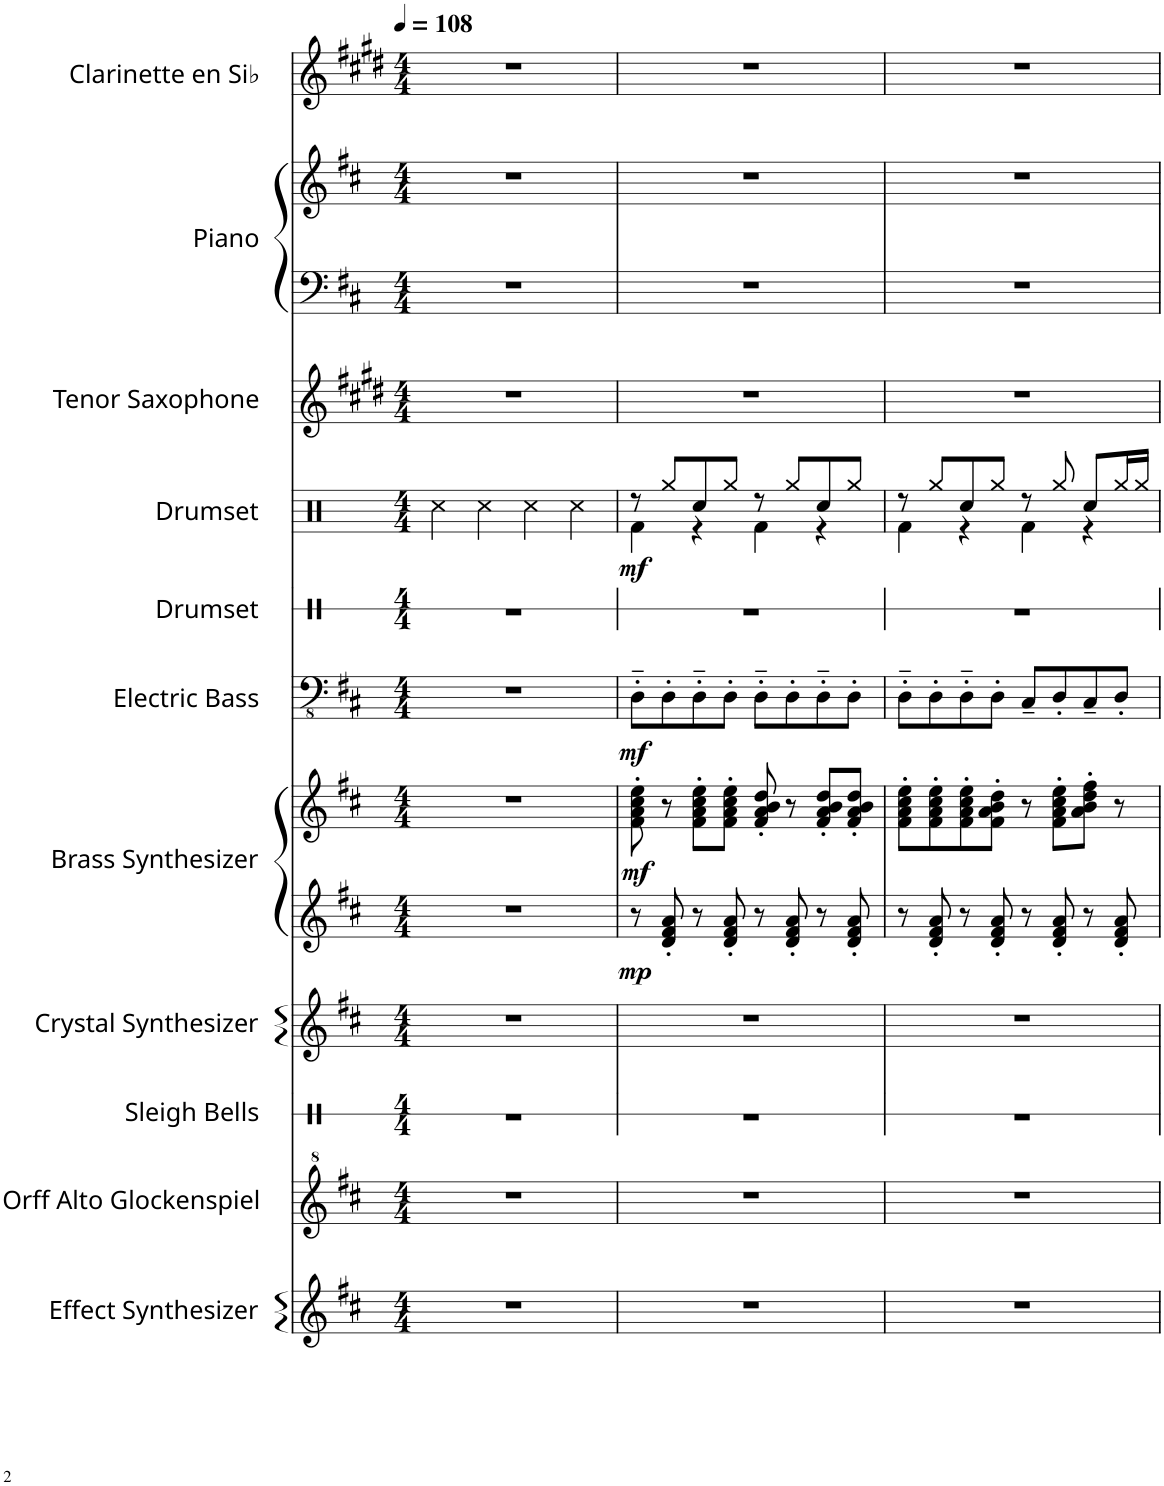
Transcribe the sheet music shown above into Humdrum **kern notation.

**kern	**kern	**kern	**kern	**kern	**kern	**dynam	**kern	**dynam	**kern	**kern	**dynam	**kern	**kern	**kern	**kern
*part11	*part10	*part9	*part8	*part7	*part7	*part7	*part6	*part6	*part5	*part4	*part4	*part3	*part2	*part2	*part1
*staff13	*staff12	*staff11	*staff10	*staff9	*staff8	*staff8/9	*staff7	*staff7	*staff6	*staff5	*staff5	*staff4	*staff3	*staff2	*staff1
*I"Effect Synthesizer	*I"Orff Alto Glockenspiel	*I"Sleigh Bells	*I"Crystal Synthesizer	*I"Brass Synthesizer	*	*	*I"Electric Bass	*	*I"Drumset	*I"Drumset	*	*I"Tenor Saxophone	*I"Piano	*	*I"Clarinette en Sib
*I'Synth.	*I'O. A. Glk.	*I'Sle. Be.	*I'Synth.	*I'Synth.	*	*	*I'El. B.	*	*I'Drs.	*I'Drs.	*	*I'T. Sax.	*I'Pno.	*	*I'Clar. Sib
*	*	*stria1	*	*	*	*	*	*	*stria1	*	*	*	*	*	*
*clefG2	*clefG^2	*clefX	*clefG2	*clefG2	*clefG2	*	*clefFv4	*	*clefX	*clefX	*	*clefG2	*clefF4	*clefG2	*clefG2
*	*	*	*	*	*	*	*	*	*	*	*	*Trd8c14	*	*	*Trd1c2
*k[f#c#]	*k[f#c#]	*k[]	*k[f#c#]	*k[f#c#]	*k[f#c#]	*	*k[f#c#]	*	*k[]	*k[]	*	*k[f#c#g#d#]	*k[f#c#]	*k[f#c#]	*k[f#c#g#d#]
*M4/4	*M4/4	*M4/4	*M4/4	*M4/4	*M4/4	*	*M4/4	*	*M4/4	*M4/4	*	*M4/4	*M4/4	*M4/4	*M4/4
*MM108	*MM108	*MM108	*MM108	*MM108	*MM108	*	*MM108	*	*MM108	*MM108	*	*MM108	*MM108	*MM108	*MM108
=1	=1	=1	=1	=1	=1	=1	=1	=1	=1	=1	=1	=1	=1	=1	=1
1r	1r	1r	1r	1r	1r	.	1r	.	1r	4Rcc\	.	1r	1r	1r	1r
.	.	.	.	.	.	.	.	.	.	4Rcc\	.	.	.	.	.
.	.	.	.	.	.	.	.	.	.	4Rcc\	.	.	.	.	.
.	.	.	.	.	.	.	.	.	.	4Rcc\	.	.	.	.	.
=2	=2	=2	=2	=2	=2	=2	=2	=2	=2	=2	=2	=2	=2	=2	=2
*	*	*	*	*	*	*	*	*	*	*^	*	*	*	*	*
!	!	!	!	!	!	!LO:DY:b=2	!	!	!	!	!	!	!	!	!	!
!	!	!	!	!	!	!LO:DY:n=1:b	!	!LO:DY:b	!	!	!	!LO:DY:b	!	!	!	!
1r	1r	1r	1r	8r	8f#\' 8a\' 8cc#\' 8ee\'	mp mf	8DD'~\L	mf	1r	8r	4Rf\	mf	1r	1r	1r	1r
.	.	.	.	8d/' 8f#/' 8a/'	8r	.	8DD'\	.	.	8Rgg/L	.	.	.	.	.	.
.	.	.	.	8r	8f#\' 8a\' 8cc#\' 8ee\'L	.	8DD'~\	.	.	8Rcc/	4r	.	.	.	.	.
.	.	.	.	8d/' 8f#/' 8a/'	8f#\' 8a\' 8cc#\' 8ee\'J	.	8DD'\J	.	.	8Rgg/J	.	.	.	.	.	.
.	.	.	.	8r	8f#/' 8a/' 8b/' 8dd/'	.	8DD'~\L	.	.	8r	4Rf\	.	.	.	.	.
.	.	.	.	8d/' 8f#/' 8a/'	8r	.	8DD'\	.	.	8Rgg/L	.	.	.	.	.	.
.	.	.	.	8r	8f#/' 8a/' 8b/' 8dd/'L	.	8DD'~\	.	.	8Rcc/	4r	.	.	.	.	.
.	.	.	.	8d/' 8f#/' 8a/'	8f#/' 8a/' 8b/' 8dd/'J	.	8DD'\J	.	.	8Rgg/J	.	.	.	.	.	.
=3	=3	=3	=3	=3	=3	=3	=3	=3	=3	=3	=3	=3	=3	=3	=3	=3
1r	1r	1r	1r	8r	8f#\' 8a\' 8cc#\' 8ee\'L	.	8DD'~\L	.	1r	8r	4Rf\	.	1r	1r	1r	1r
.	.	.	.	8d/' 8f#/' 8a/'	8f#\' 8a\' 8cc#\' 8ee\'	.	8DD'\	.	.	8Rgg/L	.	.	.	.	.	.
.	.	.	.	8r	8f#\' 8a\' 8cc#\' 8ee\'	.	8DD'~\	.	.	8Rcc/	4r	.	.	.	.	.
.	.	.	.	8d/' 8f#/' 8a/'	8f#\' 8a\' 8b\' 8dd\'J	.	8DD'\J	.	.	8Rgg/J	.	.	.	.	.	.
.	.	.	.	8r	8r	.	8CC#~/L	.	.	8r	4Rf\	.	.	.	.	.
.	.	.	.	8d/' 8f#/' 8a/'	8f#\' 8a\' 8cc#\' 8ee\'L	.	8DD'/	.	.	8Rgg/	.	.	.	.	.	.
.	.	.	.	8r	8a\' 8b\' 8dd\' 8ff#\'J	.	8CC#~/	.	.	8Rcc/L	4r	.	.	.	.	.
.	.	.	.	8d/' 8f#/' 8a/'	8r	.	8DD'/J	.	.	16Rgg/L	.	.	.	.	.	.
.	.	.	.	.	.	.	.	.	.	16Rgg/JJ	.	.	.	.	.	.
*	*	*	*	*	*	*	*	*	*	*v	*v	*	*	*	*	*
=	=	=	=	=	=	=	=	=	=	=	=	=	=	=	=
*-	*-	*-	*-	*-	*-	*-	*-	*-	*-	*-	*-	*-	*-	*-	*-
